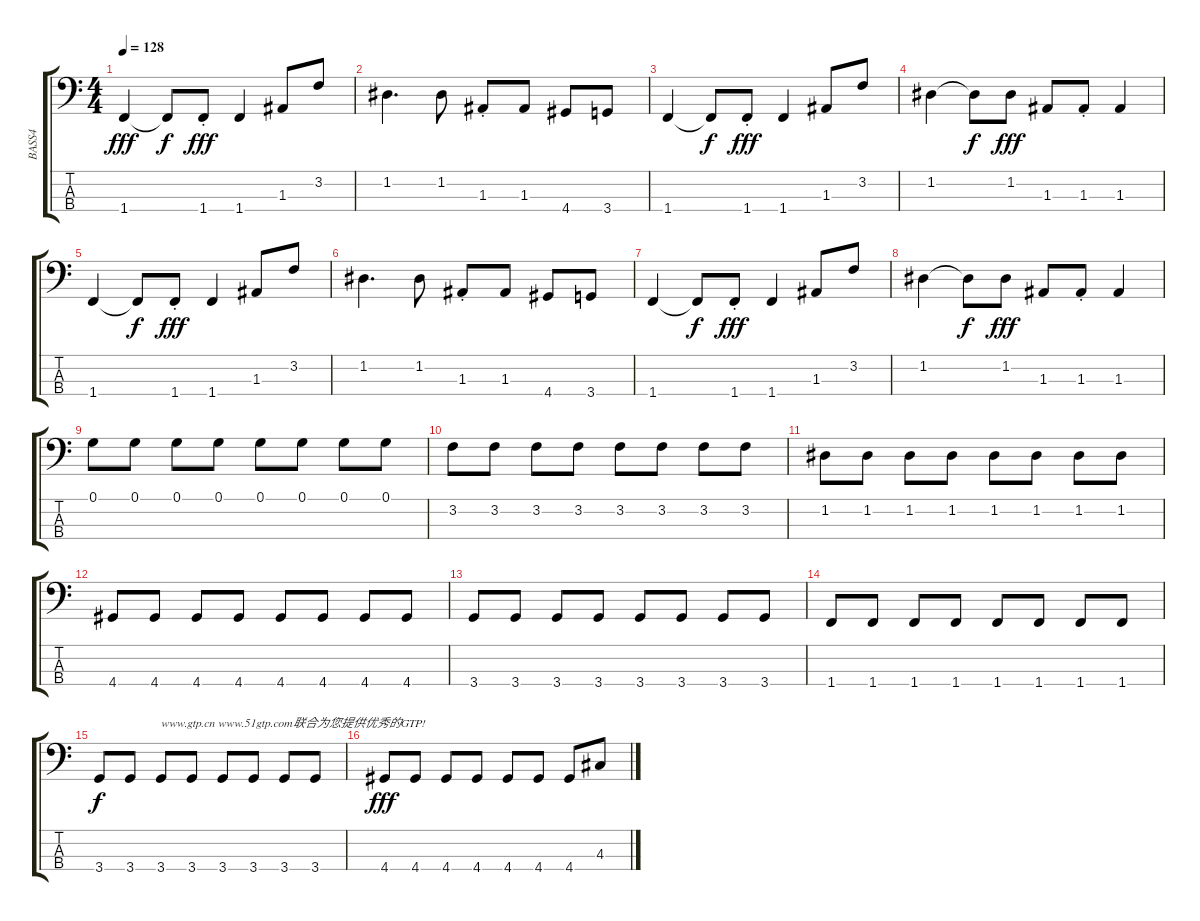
\track ("BASS4" "BASS4") {instrument electricbassfinger}
\staff {score tabs}
\tuning (G2 D2 A1 E1) {hide}
\ts (4 4)
\tempo 128
\clef f4
\ks c
1.4.4{dy fff} 1.4{t}.8{dy f} 1.4{st}.8{dy fff} 1.4.4 1.3.8 3.2.8 |
1.2.4{d} 1.2.8 1.3{st}.8 1.3.8 4.4.8 3.4.8 |
1.4.4 1.4{t}.8{dy f} 1.4{st}.8{dy fff} 1.4.4 1.3.8 3.2.8 |
1.2.4 1.2{t}.8{dy f} 1.2.8{dy fff} 1.3.8 1.3{st}.8 1.3.4 |
1.4.4 1.4{t}.8{dy f} 1.4{st}.8{dy fff} 1.4.4 1.3.8 3.2.8 |
1.2.4{d} 1.2.8 1.3{st}.8 1.3.8 4.4.8 3.4.8 |
1.4.4 1.4{t}.8{dy f} 1.4{st}.8{dy fff} 1.4.4 1.3.8 3.2.8 |
1.2.4 1.2{t}.8{dy f} 1.2.8{dy fff} 1.3.8 1.3{st}.8 1.3.4 |
0.1.8 0.1.8 0.1.8 0.1.8 0.1.8 0.1.8 0.1.8 0.1.8 |
3.2.8 3.2.8 3.2.8 3.2.8 3.2.8 3.2.8 3.2.8 3.2.8 |
1.2.8 1.2.8 1.2.8 1.2.8 1.2.8 1.2.8 1.2.8 1.2.8 |
4.4.8 4.4.8 4.4.8 4.4.8 4.4.8 4.4.8 4.4.8 4.4.8 |
3.4.8 3.4.8 3.4.8 3.4.8 3.4.8 3.4.8 3.4.8 3.4.8 |
1.4.8 1.4.8 1.4.8 1.4.8 1.4.8 1.4.8 1.4.8 1.4.8 |
3.4.8{dy f} 3.4.8 3.4.8{txt "www.gtp.cn www.51gtp.com联合为您提供优秀的GTP!"} 3.4.8 3.4.8 3.4.8 3.4.8 3.4.8 |
4.4.8{dy fff} 4.4.8 4.4.8 4.4.8 4.4.8 4.4.8 4.4.8 4.3.8
